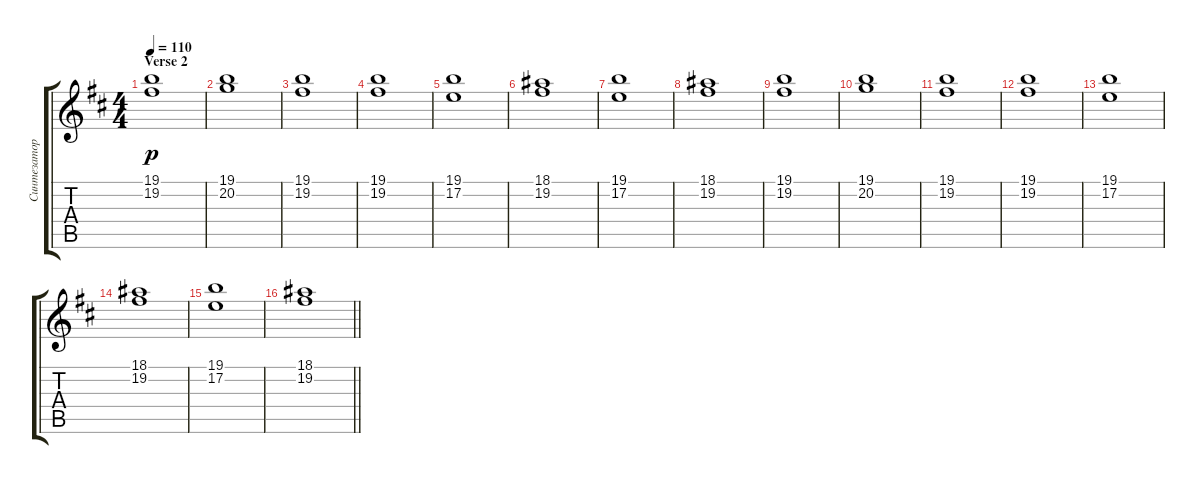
\track ("Синтезатор" "Синтезатор") {instrument stringensemble1}
\staff {score tabs}
\tuning (E4 B3 G3 D3 A2 E2) {hide}
\ts (4 4)
\section ("" "Verse 2")
\tempo 110
\clef g2
\ks bminor
(19.1 19.2).1{dy p} |
(19.1 20.2).1 |
(19.1 19.2).1 |
(19.1 19.2).1 |
(19.1 17.2).1 |
(18.1 19.2).1 |
(19.1 17.2).1 |
(18.1 19.2).1 |
(19.1 19.2).1 |
(19.1 20.2).1 |
(19.1 19.2).1 |
(19.1 19.2).1 |
(19.1 17.2).1 |
(18.1 19.2).1 |
(19.1 17.2).1 |
\barLineRight lightlight
(18.1 19.2).1
